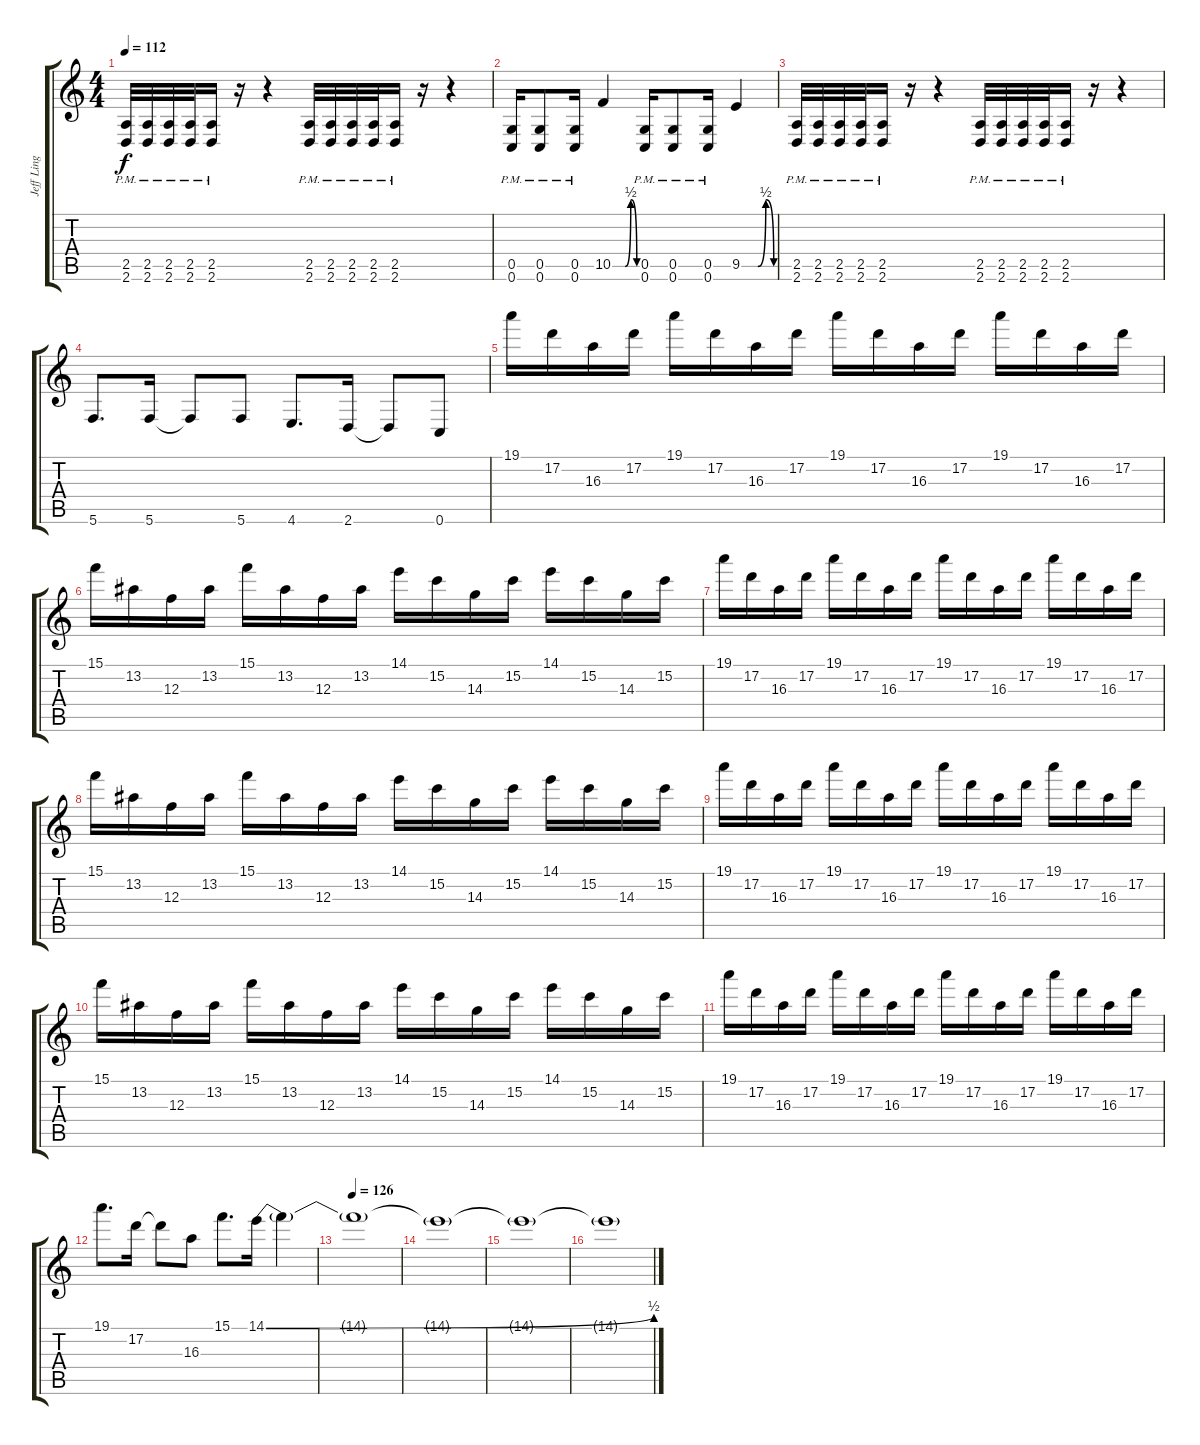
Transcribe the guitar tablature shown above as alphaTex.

\track ("Jeff Ling" "Jeff Ling") {instrument distortionguitar}
\staff {score tabs}
\tuning (D4 A3 F3 C3 G2 C2) {hide}
\ts (4 4)
\tempo 112
\clef g2
\ks c
(2.5{pm} 2.6{pm}).32{dy f} (2.5{pm} 2.6{pm}).32 (2.5{pm} 2.6{pm}).32 (2.5{pm} 2.6{pm}).32 (2.5{pm} 2.6{pm}).16 r.16 r.4 (2.5{pm} 2.6{pm}).32 (2.5{pm} 2.6{pm}).32 (2.5{pm} 2.6{pm}).32 (2.5{pm} 2.6{pm}).32 (2.5{pm} 2.6{pm}).16 r.16 r.4 |
(0.5{pm} 0.6{pm}).16 (0.5{pm} 0.6{pm}).8 (0.5{pm} 0.6{pm}).16 10.5{be (custom 0 0 20 0 31 0 45 2 60 0)}.4 (0.5{pm} 0.6{pm}).16 (0.5{pm} 0.6{pm}).8 (0.5{pm} 0.6{pm}).16 9.5{be (custom 0 0 30 0 45 2 60 0)}.4 |
(2.5{pm} 2.6{pm}).32 (2.5{pm} 2.6{pm}).32 (2.5{pm} 2.6{pm}).32 (2.5{pm} 2.6{pm}).32 (2.5{pm} 2.6{pm}).16 r.16 r.4 (2.5{pm} 2.6{pm}).32 (2.5{pm} 2.6{pm}).32 (2.5{pm} 2.6{pm}).32 (2.5{pm} 2.6{pm}).32 (2.5{pm} 2.6{pm}).16 r.16 r.4 |
5.6.8{d} 5.6.16 5.6{t}.8 5.6.8 4.6.8{d} 2.6.16 2.6{t}.8 0.6.8 |
19.1.16 17.2.16 16.3.16 17.2.16 19.1.16 17.2.16 16.3.16 17.2.16 19.1.16 17.2.16 16.3.16 17.2.16 19.1.16 17.2.16 16.3.16 17.2.16 |
15.1.16 13.2.16 12.3.16 13.2.16 15.1.16 13.2.16 12.3.16 13.2.16 14.1.16 15.2.16 14.3.16 15.2.16 14.1.16 15.2.16 14.3.16 15.2.16 |
19.1.16 17.2.16 16.3.16 17.2.16 19.1.16 17.2.16 16.3.16 17.2.16 19.1.16 17.2.16 16.3.16 17.2.16 19.1.16 17.2.16 16.3.16 17.2.16 |
15.1.16 13.2.16 12.3.16 13.2.16 15.1.16 13.2.16 12.3.16 13.2.16 14.1.16 15.2.16 14.3.16 15.2.16 14.1.16 15.2.16 14.3.16 15.2.16 |
19.1.16 17.2.16 16.3.16 17.2.16 19.1.16 17.2.16 16.3.16 17.2.16 19.1.16 17.2.16 16.3.16 17.2.16 19.1.16 17.2.16 16.3.16 17.2.16 |
15.1.16 13.2.16 12.3.16 13.2.16 15.1.16 13.2.16 12.3.16 13.2.16 14.1.16 15.2.16 14.3.16 15.2.16 14.1.16 15.2.16 14.3.16 15.2.16 |
19.1.16 17.2.16 16.3.16 17.2.16 19.1.16 17.2.16 16.3.16 17.2.16 19.1.16 17.2.16 16.3.16 17.2.16 19.1.16 17.2.16 16.3.16 17.2.16 |
19.1.8{d} 17.2.16 17.2{t}.8 16.3.8 15.1.8{d} 14.1{be (bend 0 0 60 2)}.16 14.1{t}.4 |
\tempo 94
\tempo 126
14.1{t}.1 |
14.1{t}.1{volume 2} |
14.1{t}.1 |
14.1{t}.1
